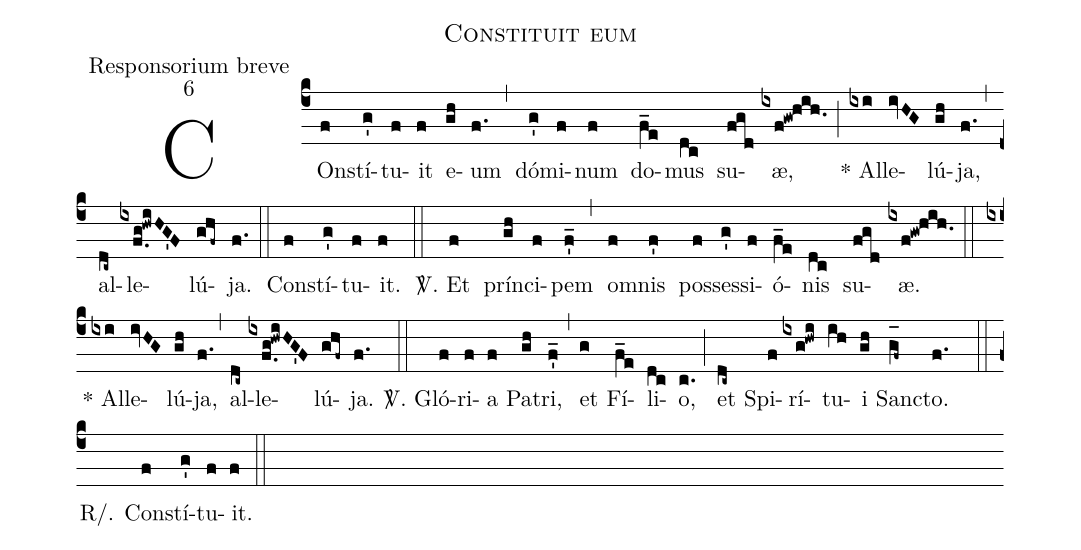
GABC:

name:Constituit eum;
office-part:Responsorium breve;
mode:6;
%%
(c4) COn(f)stí(g')tu(f)it(f) e(gh)um(f.) (,) dó(g')mi(f)num(f) do(f_e)mus(dc) su(fgd)æ,(ixf!gw!hih.) (;) <nlba>* Al(ixi)le(ivHG)lú(gh){ja},</nlba>(f.) (,) al(dc~)le(ixf.g!hwiHG'F)lú(ghf~){ja}.(f.) (::) Con(f)stí(g')tu(f)it.(f) (::)
<sp>V/</sp>. Et(f) prín(gh)ci(f)pem(f'_) (,) o(f)mnis(f') pos(f)ses(g')si(f)ó(f_e)nis(dc) su(fgd)æ.(ixf!gw!hih.) (::)
* Al(ixi)le(ivHG)lú(gh){ja},</nlba>(f.) (,) al(dc~)le(ixf.g!hwiHG'F)lú(ghf~){ja}.(f.) (::)
<sp>V/</sp>. Gló(f)ri(f)a(f) Pa(gh)tri,(f'_) (,) et(g) Fí(f_e)li(dc)o,(c.) (;) et(dc~) Spi(f)rí(ixg!hwi)tu(ih)i(gh) San(g_[oh:h]f~)cto.(f.) (::)
R/. Con(f)stí(g')tu(f)it.(f) (::)
